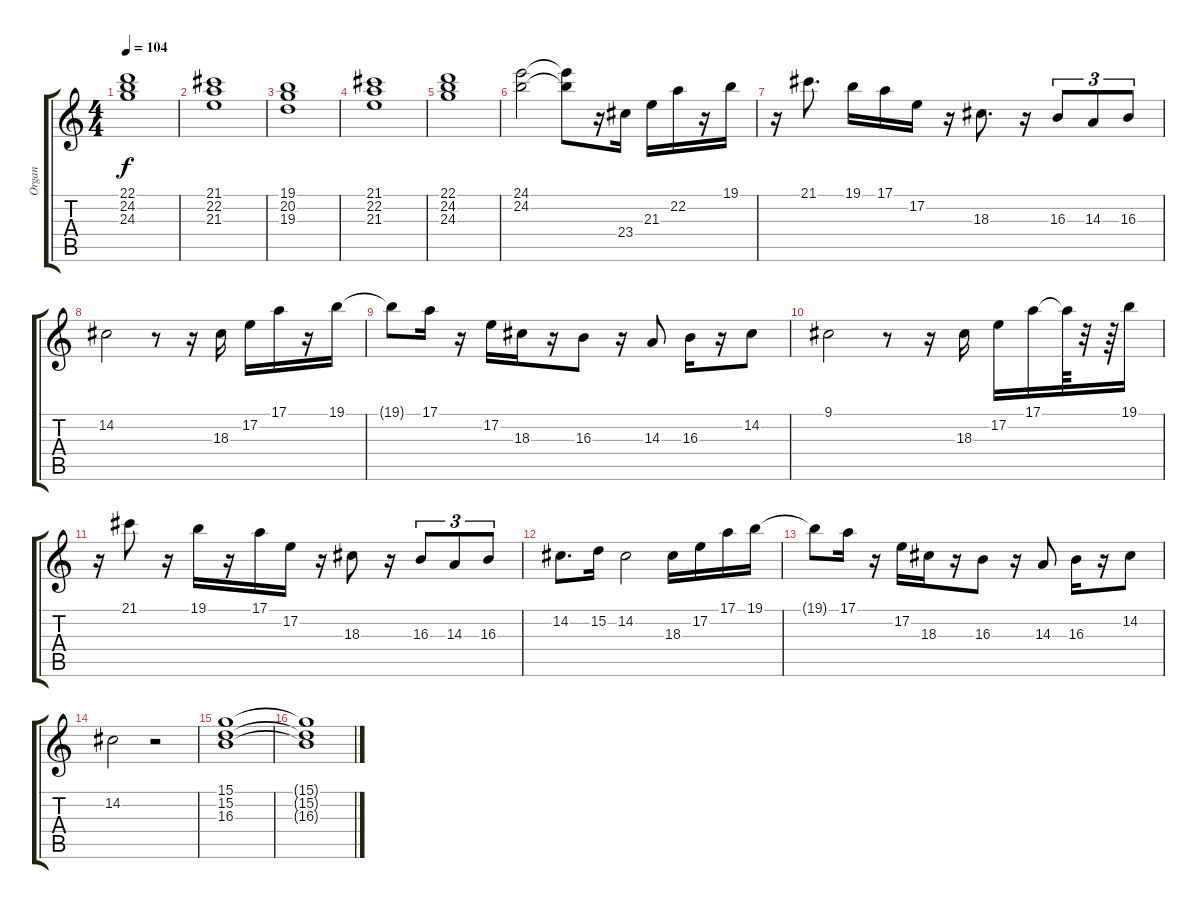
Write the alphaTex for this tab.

\track ("Organ" "Organ") {instrument rockorgan}
\staff {score tabs}
\tuning (E4 B3 G3 D3 A2 E2) {hide}
\ts (4 4)
\tempo 104
\clef g2
\ks c
(22.1 24.2 24.3).1{dy f} |
(21.1 22.2 21.3).1 |
(19.1 20.2 19.3).1 |
(21.1 22.2 21.3).1 |
(22.1 24.2 24.3).1 |
(24.1 24.2).2 (24.1{t} 24.2{t}).8 r.16 23.4.16 21.3.16 22.2.16 r.16 19.1.16 |
r.16 21.1.8{d} 19.1.16 17.1.16 17.2.16 r.16 18.3.8{d} r.16 16.3.8{tu (3 2)} 14.3.8{tu (3 2)} 16.3.8{tu (3 2)} |
14.2.2 r.8 r.16 18.3.16 17.2.16 17.1.16 r.16 19.1.16 |
19.1{t}.8 17.1.16 r.16 17.2.16 18.3.16 r.16 16.3.8 r.16 14.3.8 16.3.16 r.16 14.2.8 |
9.1.2 r.8 r.16 18.3.16 17.2.16 17.1.16 17.1{t}.64 r.32 r.64 19.1.16 |
r.16 21.1.8 r.16 19.1.16 r.16 17.1.16 17.2.16 r.16 18.3.8 r.16 16.3.8{tu (3 2)} 14.3.8{tu (3 2)} 16.3.8{tu (3 2)} |
14.2.8{d} 15.2.16 14.2.2 18.3.16 17.2.16 17.1.16 19.1.16 |
19.1{t}.8 17.1.16 r.16 17.2.16 18.3.16 r.16 16.3.8 r.16 14.3.8 16.3.16 r.16 14.2.8 |
14.2.2 r.2 |
(15.1 15.2 16.3).1 |
(15.1{t} 15.2{t} 16.3{t}).1
